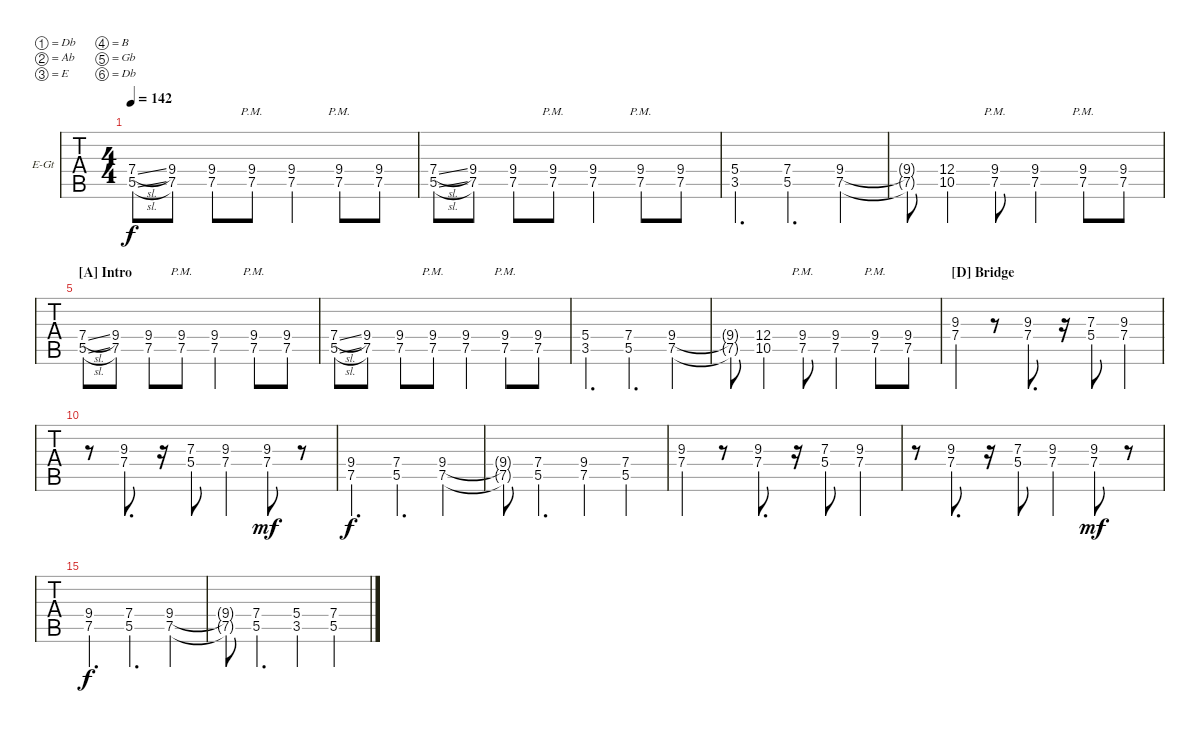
\bracketExtendMode nobrackets
\firstSystemTrackNameOrientation horizontal
\otherSystemsTrackNameOrientation horizontal
\defaultBarNumberDisplay FirstOfSystem
\track ("Guitar 2" "E-Gt") {instrument distortionguitar}
\staff {tabs}
\tuning (Db4 Ab3 E3 B2 Gb2 Db2)
\ts (4 4)
\tempo 142
\clef g2
\ks c
(7.4{sl} 5.5{sl}).8{dy f} (9.4 7.5).8 (7.5 9.4).8 (7.5 9.4{pm}).8 (9.4 7.5).4 (7.5 9.4{pm}).8 (7.5 9.4).8 |
(7.4{sl} 5.5{sl}).8 (9.4 7.5).8 (7.5 9.4).8 (7.5 9.4{pm}).8 (9.4 7.5).4 (7.5 9.4{pm}).8 (7.5 9.4).8 |
(5.4 3.5).4{d} (7.4 5.5).4{d} (9.4 7.5).4 |
(9.4{t} 7.5{t}).8 (12.4 10.5).4 (9.4{pm} 7.5).8 (9.4 7.5).4 (7.5 9.4{pm}).8 (7.5 9.4).8 |
\section ("A" "Intro")
(7.4{sl} 5.5{sl}).8 (9.4 7.5).8 (7.5 9.4).8 (7.5 9.4{pm}).8 (9.4 7.5).4 (7.5 9.4{pm}).8 (7.5 9.4).8 |
(7.4{sl} 5.5{sl}).8 (9.4 7.5).8 (7.5 9.4).8 (7.5 9.4{pm}).8 (9.4 7.5).4 (7.5 9.4{pm}).8 (7.5 9.4).8 |
(5.4 3.5).4{d} (7.4 5.5).4{d} (9.4 7.5).4 |
(9.4{t} 7.5{t}).8 (12.4 10.5).4 (9.4{pm} 7.5).8 (9.4 7.5).4 (7.5 9.4{pm}).8 (7.5 9.4).8 |
\section ("D" "Bridge")
(7.4 9.3).4 r.8 (7.4 9.3).8{d} r.16 (5.4 7.3).8 (7.4 9.3).4 |
r.8 (7.4 9.3).8{d} r.16 (5.4 7.3).8 (7.4 9.3).4 (7.4 9.3).8{dy mf} r.8 |
(7.5 9.4).4{d dy f} (5.5 7.4).4{d} (7.5 9.4).4 |
(7.5{t} 9.4{t}).8 (5.5 7.4).4{d} (7.5 9.4).4 (5.5 7.4).4 |
(7.4 9.3).4 r.8 (7.4 9.3).8{d} r.16 (5.4 7.3).8 (7.4 9.3).4 |
r.8 (7.4 9.3).8{d} r.16 (5.4 7.3).8 (7.4 9.3).4 (7.4 9.3).8{dy mf} r.8 |
(7.5 9.4).4{d dy f} (5.5 7.4).4{d} (7.5 9.4).4 |
(7.5{t} 9.4{t}).8 (5.5 7.4).4{d} (3.5 5.4).4 (5.5 7.4).4
